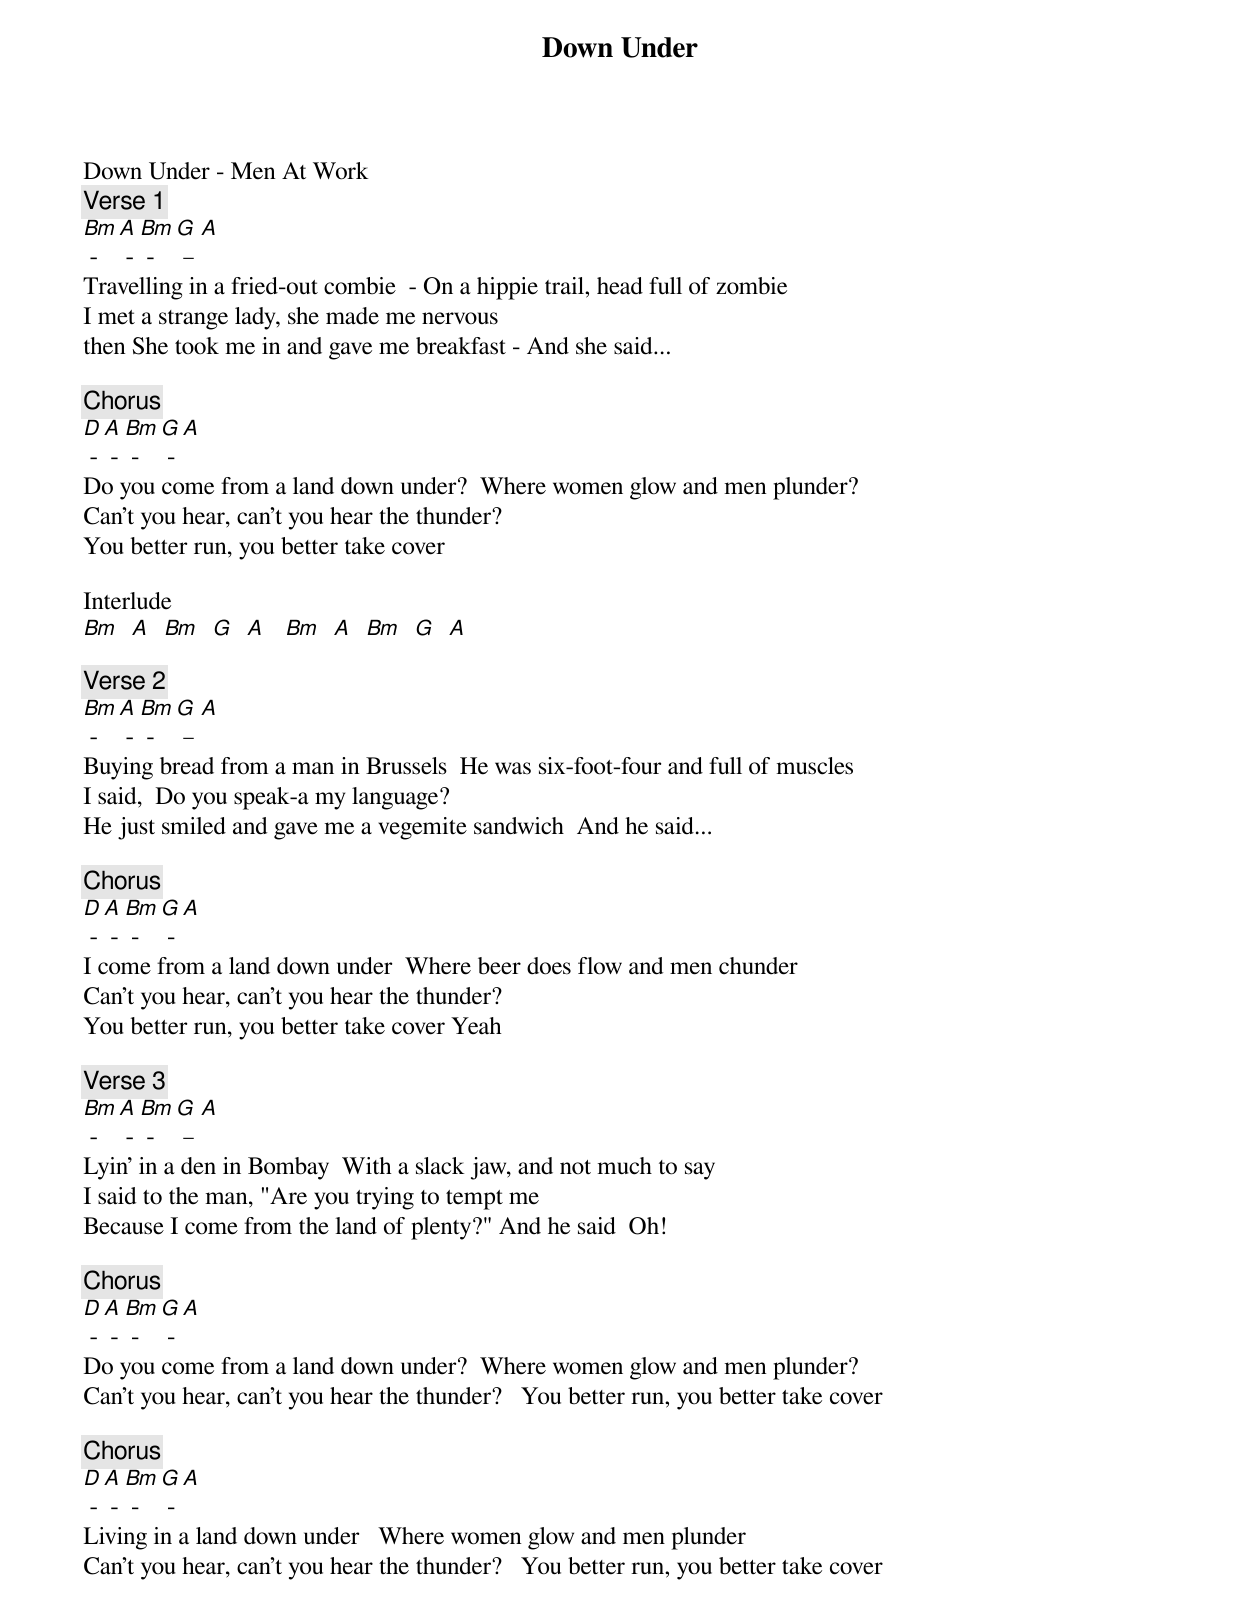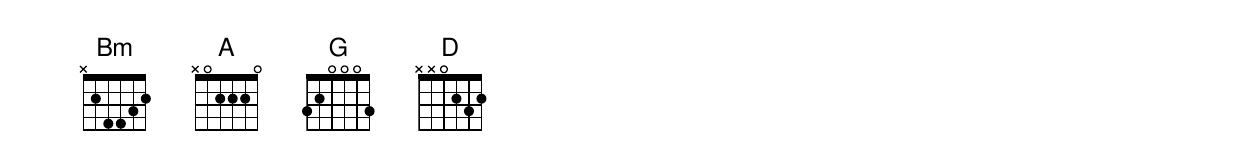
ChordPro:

{title: Down Under}
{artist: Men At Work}
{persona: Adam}
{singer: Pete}
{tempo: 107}
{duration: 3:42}
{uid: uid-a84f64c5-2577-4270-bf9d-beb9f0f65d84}
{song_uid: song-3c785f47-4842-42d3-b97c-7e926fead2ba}



Down Under - Men At Work
{comment: Verse 1}
[Bm] - [A] - [Bm] - [G] – [A]
Travelling in a fried-out combie  - On a hippie trail, head full of zombie
I met a strange lady, she made me nervous
then She took me in and gave me breakfast - And she said...

{comment: Chorus}
[D] - [A] - [Bm] - [G] - [A]
Do you come from a land down under? 	Where women glow and men plunder?
Can't you hear, can't you hear the thunder?
You better run, you better take cover

Interlude
[Bm]  [A]  [Bm]  [G]  [A]  	[Bm]  [A]  [Bm]  [G]  [A]

{comment: Verse 2}
[Bm] - [A] - [Bm] - [G] – [A]
Buying bread from a man in Brussels  He was six-foot-four and full of muscles
I said,  Do you speak-a my language?
He just smiled and gave me a vegemite sandwich 	And he said...

{comment: Chorus}
[D] - [A] - [Bm] - [G] - [A]
I come from a land down under 	Where beer does flow and men chunder
Can't you hear, can't you hear the thunder?
You better run, you better take cover	Yeah

{comment: Verse 3}
[Bm] - [A] - [Bm] - [G] – [A]
Lyin' in a den in Bombay  With a slack jaw, and not much to say
I said to the man, "Are you trying to tempt me
Because I come from the land of plenty?"	And he said  Oh!

{comment: Chorus}
[D] - [A] - [Bm] - [G] - [A]
Do you come from a land down under? 	Where women glow and men plunder?
Can't you hear, can't you hear the thunder?   You better run, you better take cover

{comment: Chorus}
[D] - [A] - [Bm] - [G] - [A]
Living in a land down under   Where women glow and men plunder
Can't you hear, can't you hear the thunder?   You better run, you better take cover
